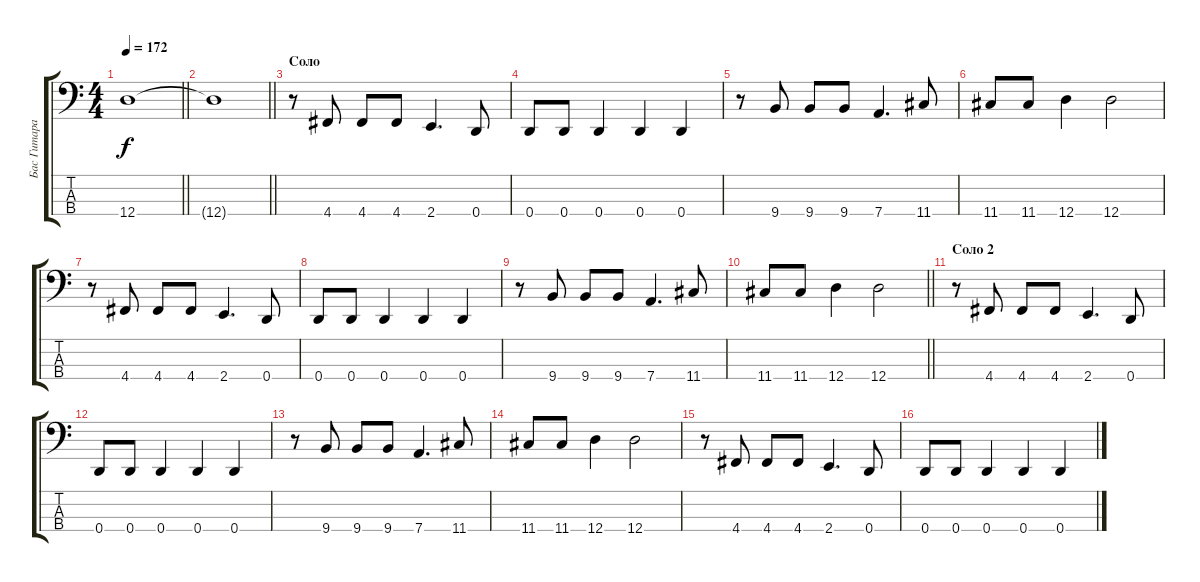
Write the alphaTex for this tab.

\track ("Бас Гитара" "Бас Гитара") {instrument electricbassfinger}
\staff {score tabs}
\tuning (G2 D2 A1 D1) {hide}
\ts (4 4)
\tempo 172
\clef f4
\barLineRight lightlight
\ks c
12.4.1{dy f} |
\barLineRight lightlight
12.4{t}.1 |
\section ("" "Соло")
r.8 4.4.8 4.4.8 4.4.8 2.4.4{d} 0.4.8 |
0.4.8 0.4.8 0.4.4 0.4.4 0.4.4 |
r.8 9.4.8 9.4.8 9.4.8 7.4.4{d} 11.4.8 |
11.4.8 11.4.8 12.4.4 12.4.2 |
r.8 4.4.8 4.4.8 4.4.8 2.4.4{d} 0.4.8 |
0.4.8 0.4.8 0.4.4 0.4.4 0.4.4 |
r.8 9.4.8 9.4.8 9.4.8 7.4.4{d} 11.4.8 |
\barLineRight lightlight
11.4.8 11.4.8 12.4.4 12.4.2 |
\section ("" "Соло 2")
r.8 4.4.8 4.4.8 4.4.8 2.4.4{d} 0.4.8 |
0.4.8 0.4.8 0.4.4 0.4.4 0.4.4 |
r.8 9.4.8 9.4.8 9.4.8 7.4.4{d} 11.4.8 |
11.4.8 11.4.8 12.4.4 12.4.2 |
r.8 4.4.8 4.4.8 4.4.8 2.4.4{d} 0.4.8 |
0.4.8 0.4.8 0.4.4 0.4.4 0.4.4
